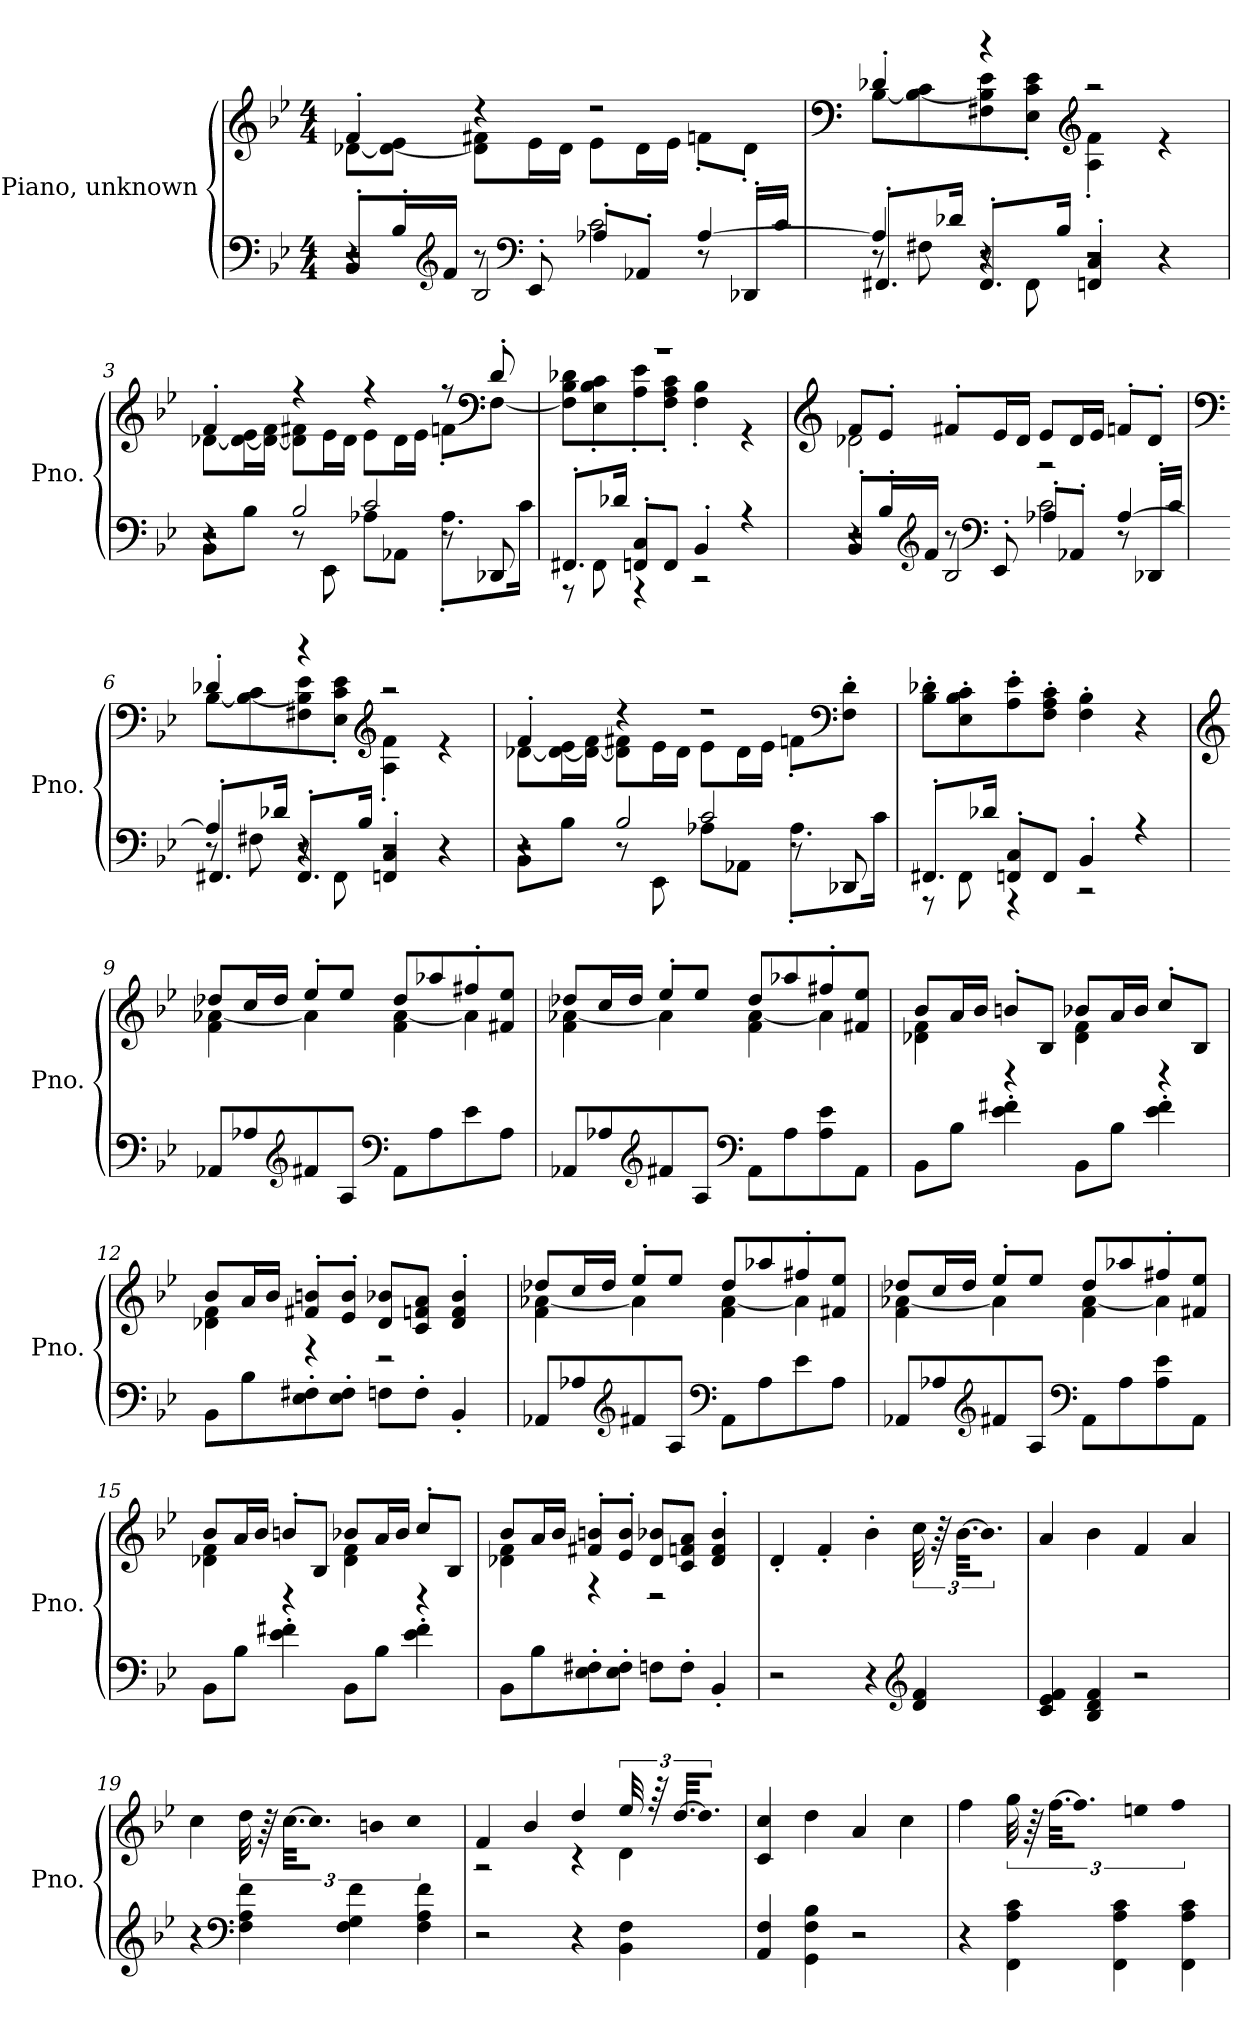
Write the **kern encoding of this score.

**kern	**kern
*part1	*part1
*staff2	*staff1
*I"Piano, unknown	*
*I'Pno.	*
*clefF4	*clefG2
*k[b-e-]	*k[b-e-]
*M4/4	*M4/4
*MM120	*MM120
=1	=1
*^	*^
*	*^	*	*
4r	2r	8BB-'/L	4f'/	[8d-X\L
.	.	16B-'/L	.	8d-\_ 8e-\J
*clefG2	*	*	*	*
.	.	16f/JJ	.	.
2B-/	.	8r	4r	8d-\] 8f#X\L
*clefF4	*	*	*	*
.	.	8EE-'/	.	16e-\L
.	.	.	.	16d-\JJ
.	2c\	8A-X'/L	2r	8e-\L
.	.	8AA-X'/J	.	16d-\L
.	.	.	.	16e-\JJ
[4A-/	.	8r	.	8fn'\L
.	.	16DD-X'/LL	.	8d-'\J
.	.	16c/JJ	.	.
=2	=2	=2	=2	=2
*	*	*	*clefF4	*
4A-/]	8r	8.FF#X'/L	4d-X'/	[8B-\L
.	8F#X\	.	.	8B-\_ 8c\
.	.	16d-X/Jk	.	.
4r	8r	8.FF#'/L	4r	8F#X\ 8B-\] 8e-\
.	8FF#\	.	.	8E-\' 8c\' 8e-\'J
.	.	16B-/Jk	.	.
*	*	*	*clefG2	*
2r	2r	4FFn/' 4C/'	2r	4A\' 4f\'
.	.	4r	.	4r
!!LO:LB:g=z	!!
=3	=3	=3	=3	=3
2r	8BB-\L	4r	4f'/	[8d-X\L
.	8B-\J	.	.	16d-\_ 16e-\L
.	.	.	.	16d-\_ 16f\JJ
.	8r	2B-/	4r	8d-\] 8f#X\L
.	8EE-\	.	.	16e-\L
.	.	.	.	16d-\JJ
2c/	8A-X\L	.	4r	8e-\L
.	8AA-X\J	.	.	16d-\L
.	.	.	.	16e-\JJ
.	8.A-'\L	8r	8r	8fn'\L
*	*	*	*clefF4	*
.	.	8DD-X/	8d-'/	[8F\J
.	16c\Jk	.	.	.
*	*v	*v	*	*
=4	=4	=4	=4
8.FF#X'/L	8r	1r	8F\] 8B-\ 8d-X\L
.	8FF#\	.	8E-\' 8B-\' 8c\'
16d-X/Jk	.	.	.
8FFn/' 8C/'L	4r	.	8A\' 8e-\'
8FF/J	.	.	8F\' 8A\' 8c\'J
4BB-'/	2r	.	4F\' 4B-\'
4r	.	.	4r
*v	*v	*	*
!!LO:LB:g=z	!!
=5	=5	=5
*	*clefG2	*
*^	*	*
*	*^	*	*
4r	2r	8BB-'/L	8f/L	2d-X\
.	.	16B-'/L	8e-'/J	.
*clefG2	*	*	*	*
.	.	16f/JJ	.	.
2B-/	.	8r	8f#X'/L	.
*clefF4	*	*	*	*
.	.	8EE-'/	16e-/L	.
.	.	.	16d-/JJ	.
.	2c\	8A-X'/L	8e-/L	2r
.	.	8AA-X'/J	16d-/L	.
.	.	.	16e-/JJ	.
[4A-/	.	8r	8fn'/L	.
.	.	16DD-X'/LL	8d-'/J	.
.	.	16c/JJ	.	.
=6	=6	=6	=6	=6
*	*	*	*clefF4	*
4A-/]	8r	8.FF#X'/L	4d-X'/	[8B-\L
.	8F#X\	.	.	8B-\_ 8c\
.	.	16d-X/Jk	.	.
4r	8r	8.FF#'/L	4r	8F#X\ 8B-\] 8e-\
.	8FF#\	.	.	8E-\' 8c\' 8e-\'J
.	.	16B-/Jk	.	.
*	*	*	*clefG2	*
2r	2r	4FFn/' 4C/'	2r	4A\' 4f\'
.	.	4r	.	4r
!!LO:LB:g=z	!!
=7	=7	=7	=7	=7
2r	8BB-\L	4r	4f'/	[8d-X\L
.	8B-\J	.	.	16d-\_ 16e-\L
.	.	.	.	16d-\_ 16f\JJ
.	8r	2B-/	4r	8d-\] 8f#X\L
.	8EE-\	.	.	16e-\L
.	.	.	.	16d-\JJ
2c/	8A-X\L	.	2r	8e-\L
.	8AA-X\J	.	.	16d-\L
.	.	.	.	16e-\JJ
.	8.A-'\L	8r	.	8fn'\L
*	*	*	*clefF4	*
.	.	8DD-X/	.	8F\' 8d-\'J
.	16c\Jk	.	.	.
*	*v	*v	*	*
*	*	*v	*v
=8	=8	=8
8.FF#X'/L	8r	8B-\' 8d-X\'L
.	8FF#\	8E-\' 8B-\' 8c\'
16d-X/Jk	.	.
8FFn/' 8C/'L	4r	8A\' 8e-\'
8FF/J	.	8F\' 8A\' 8c\'J
4BB-'/	2r	4F\' 4B-\'
4r	.	4r
*v	*v	*
!!LO:LB:g=z
=9	=9
*	*clefG2
*	*^
8AA-X/L	8dd-X/L	4f\ [4a-X\
8A-X/	16cc/L	.
.	16dd-/JJ	.
*clefG2	*	*
8f#X/	8ee-'/L	4a-\]
8A-/J	8ee-/J	.
*clefF4	*	*
8AA-\L	8dd-/L	4f\ [4a-\
8A-\	8aa-X/	.
8e-\	8ff#X'/	4a-\]
8A-\J	8f#X/ 8ee-/J	.
=10	=10	=10
8AA-X/L	8dd-X/L	4f\ [4a-X\
8A-X/	16cc/L	.
.	16dd-/JJ	.
*clefG2	*	*
8f#X/	8ee-'/L	4a-\]
8A-/J	8ee-/J	.
*clefF4	*	*
8AA-\L	8dd-/L	4f\ [4a-\
8A-\	8aa-X/	.
8A-\ 8e-\	8ff#X'/	4a-\]
8AA-\J	8f#X/ 8ee-/J	.
=11	=11	=11
8BB-\L	8b-/L	4d-X\ 4f\
8B-\J	16a/L	.
.	16b-/JJ	.
4e-\' 4f#X\'	8bn'/L	4r
.	8B-/J	.
8BB-\L	8b-X/L	4d-\ 4f\
8B-\J	16a/L	.
.	16b-/JJ	.
4e-\' 4f#\'	8cc'/L	4r
.	8B-/J	.
!!LO:LB:g=z	!!
=12	=12	=12
8BB-\L	8b-/L	4d-X\ 4f\
8B-\	16a/L	.
.	16b-/JJ	.
8E-\' 8F#X\'	8f#X/' 8bn/'L	4r
8E-\' 8F#\'J	8e-/' 8b/'J	.
8Fn\L	8d-/ 8b-X/L	2r
8F'\J	8c/ 8fn/ 8a/J	.
4BB-'/	4d-/' 4f/' 4b-/'	.
=13	=13	=13
8AA-X/L	8dd-X/L	4f\ [4a-X\
8A-X/	16cc/L	.
.	16dd-/JJ	.
*clefG2	*	*
8f#X/	8ee-'/L	4a-\]
8A-/J	8ee-/J	.
*clefF4	*	*
8AA-\L	8dd-/L	4f\ [4a-\
8A-\	8aa-X/	.
8e-\	8ff#X'/	4a-\]
8A-\J	8f#X/ 8ee-/J	.
=14	=14	=14
8AA-X/L	8dd-X/L	4f\ [4a-X\
8A-X/	16cc/L	.
.	16dd-/JJ	.
*clefG2	*	*
8f#X/	8ee-'/L	4a-\]
8A-/J	8ee-/J	.
*clefF4	*	*
8AA-\L	8dd-/L	4f\ [4a-\
8A-\	8aa-X/	.
8A-\ 8e-\	8ff#X'/	4a-\]
8AA-\J	8f#X/ 8ee-/J	.
!!LO:PB:g=z	!!
=15	=15	=15
8BB-\L	8b-/L	4d-X\ 4f\
8B-\J	16a/L	.
.	16b-/JJ	.
4e-\' 4f#X\'	8bn'/L	4r
.	8B-/J	.
8BB-\L	8b-X/L	4d-\ 4f\
8B-\J	16a/L	.
.	16b-/JJ	.
4e-\' 4f#\'	8cc'/L	4r
.	8B-/J	.
=16	=16	=16
8BB-\L	8b-/L	4d-X\ 4f\
8B-\	16a/L	.
.	16b-/JJ	.
8E-\' 8F#X\'	8f#X/' 8bn/'L	4r
8E-\' 8F#\'J	8e-/' 8b/'J	.
8Fn\L	8d-/ 8b-X/L	2r
8F'\J	8c/ 8fn/ 8a/J	.
4BB-'/	4d-/' 4f/' 4b-/'	.
*	*v	*v
=17	=17
2r	4d'/
.	4f'/
4r	4b-'\
*clefG2	*
4d/ 4f/	48cc\
.	96r
.	[48.b-\KKL
.	8.b-\J]
=18	=18
4c/ 4e-/ 4f/	4a/
4B-/ 4d/ 4f/	4b-\
2r	4f/
.	4a/
!!LO:LB:g=z
=19	=19
4r	4cc\
*clefF4	*
4F\ 4A\ 4f\	48dd\
.	96r
.	[48.cc\KKL
.	8.cc\J]
4F\ 4G\ 4f\	4bn\
4F\ 4A\ 4f\	4cc\
=20	=20
*	*^
2r	4f/	2r
.	4b-/	.
4r	4dd/	4r
4BB-\ 4F\	48ee-/	4d\
.	96r	.
.	[48.dd/KKL	.
.	8.dd/J]	.
*	*v	*v
=21	=21
4AA/ 4F/	4c/ 4cc/
4GG\ 4F\ 4B-\	4dd\
2r	4a/
.	4cc\
=22	=22
4r	4ff\
4FF\ 4A\ 4c\	48gg\
.	96r
.	[48.ff\KKL
.	8.ff\J]
4FF\ 4A\ 4c\	4een\
4FF\ 4A\ 4c\	4ff\
=	=
*-	*-
